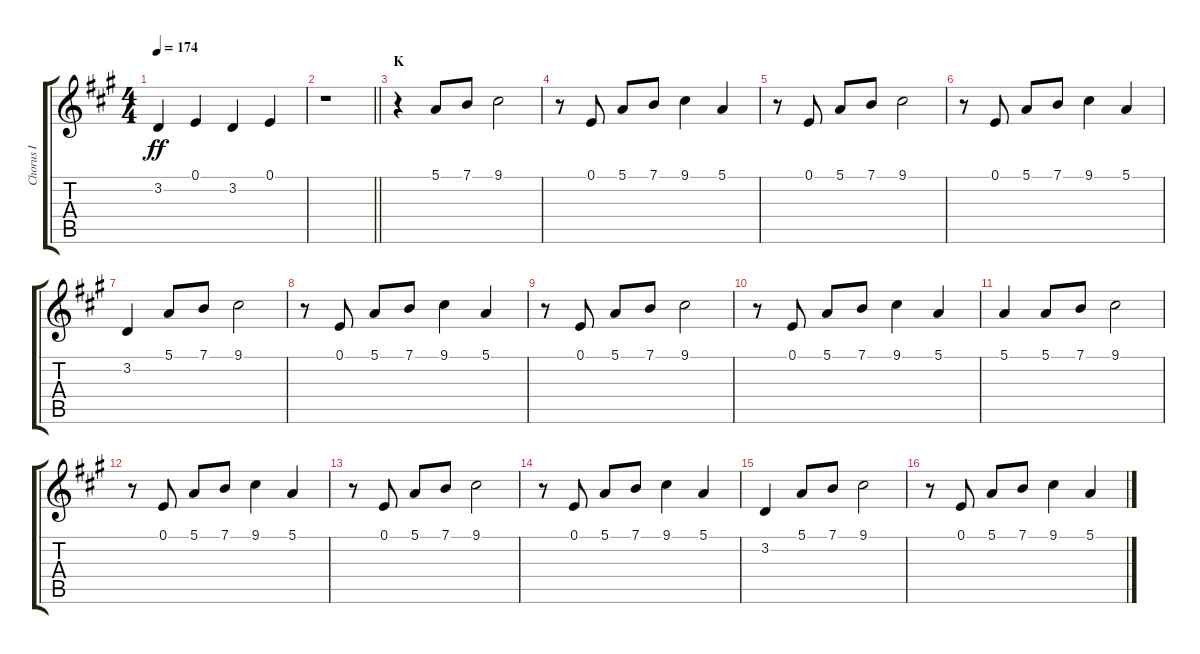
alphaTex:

\track ("Chorus I" "Chorus I") {instrument voiceoohs}
\staff {score tabs}
\tuning (E4 B3 G3 D3 A2 E2) {hide}
\ts (4 4)
\tempo 174
\clef g2
\ks a
3.2.4{dy ff} 0.1.4 3.2.4 0.1.4 |
\barLineRight lightlight
r.1 |
\section ("" "K")
r.4 5.1.8 7.1.8 9.1.2 |
r.8 0.1.8 5.1.8 7.1.8 9.1.4 5.1.4 |
r.8 0.1.8 5.1.8 7.1.8 9.1.2 |
r.8 0.1.8 5.1.8 7.1.8 9.1.4 5.1.4 |
3.2.4 5.1.8 7.1.8 9.1.2 |
r.8 0.1.8 5.1.8 7.1.8 9.1.4 5.1.4 |
r.8 0.1.8 5.1.8 7.1.8 9.1.2 |
r.8 0.1.8 5.1.8 7.1.8 9.1.4 5.1.4 |
5.1.4 5.1.8 7.1.8 9.1.2 |
r.8 0.1.8 5.1.8 7.1.8 9.1.4 5.1.4 |
r.8 0.1.8 5.1.8 7.1.8 9.1.2 |
r.8 0.1.8 5.1.8 7.1.8 9.1.4 5.1.4 |
3.2.4 5.1.8 7.1.8 9.1.2 |
r.8 0.1.8 5.1.8 7.1.8 9.1.4 5.1.4
